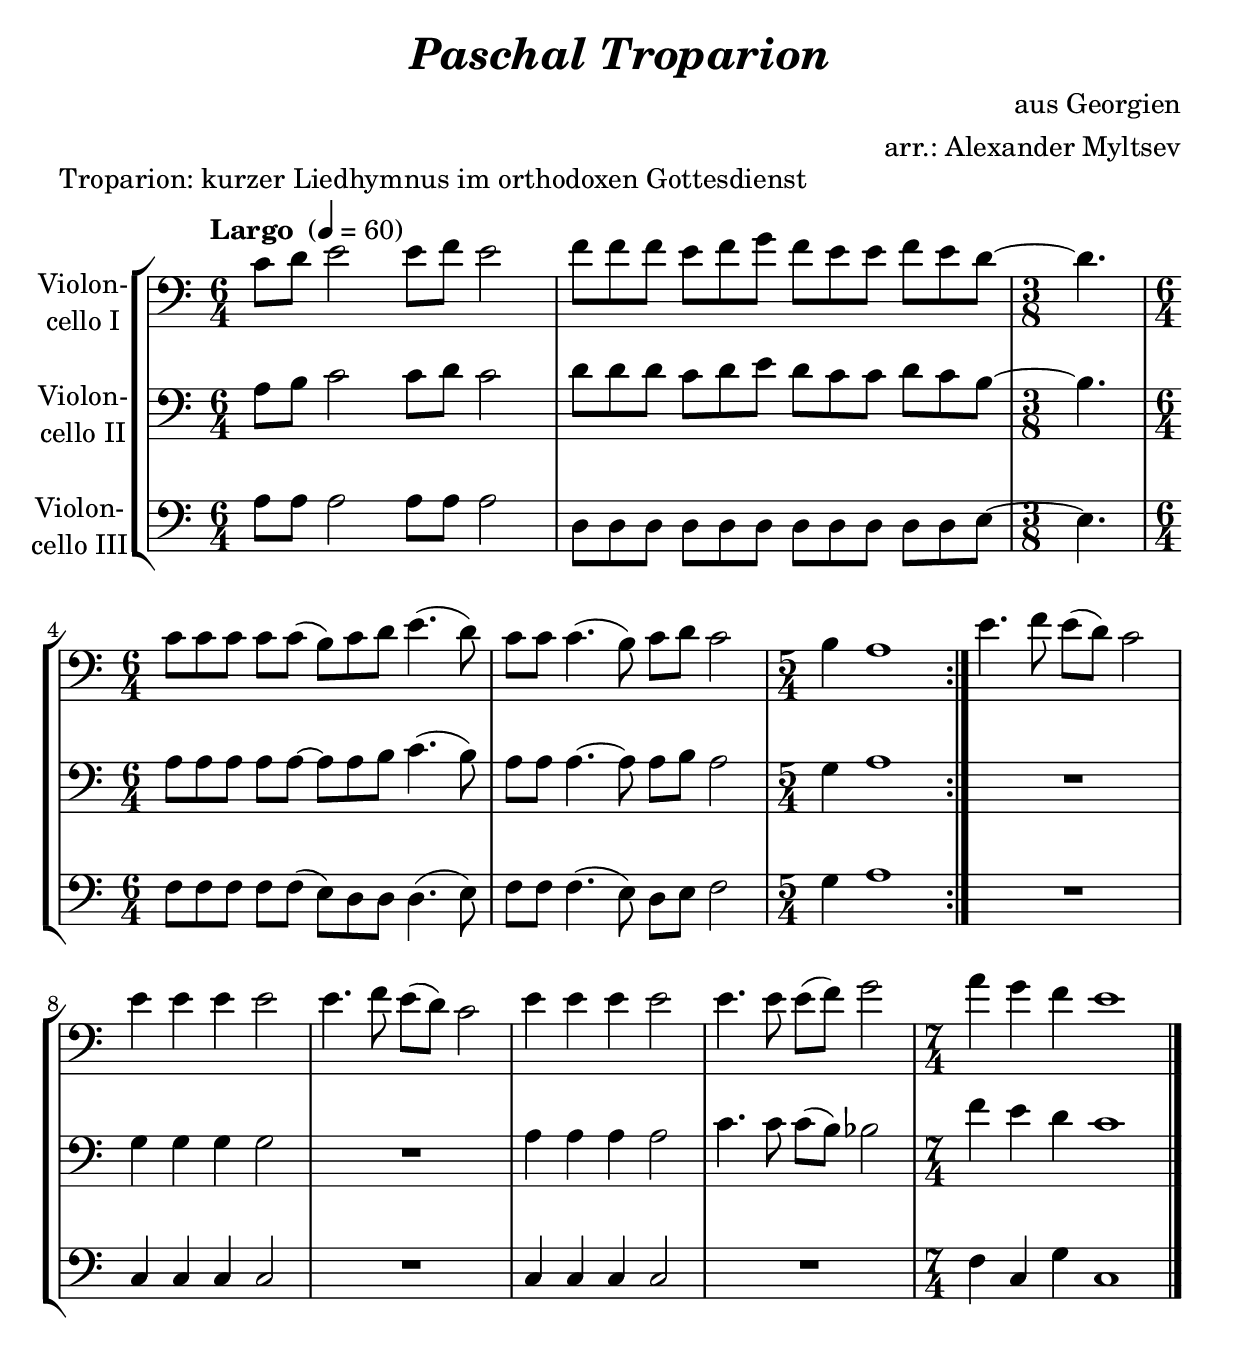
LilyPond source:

\version "2.18.2"
\include "deutsch.ly"
  
#(set-global-staff-size 24)

\header {
  title     = \markup \bold \italic "Paschal Troparion"
  composer  = "aus Georgien"
  arranger  = "arr.: Alexander Myltsev"
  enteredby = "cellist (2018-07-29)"
  piece     = "Troparion: kurzer Liedhymnus im orthodoxen Gottesdienst"
}

voiceconsts = {
  \key c \major
  \time 6/4
  \clef "bass"
%  \numericTimeSignature
  \compressFullBarRests
  % Set default beaming for all staves
% \set Timing.beamExceptions = #'()
% \set Timing.baseMoment     = #(ly:make-moment 1 4)
% \set Timing.beatStructure  = #'(1 1 1)
  \tempo "Largo " 4=60
}

micl = "clarinet"
mifl = "flute"
miob = "oboe"
mifh = "french horn"
misx = "tenor sax"
mist = "string ensemble 1"
miba = "cello"

va = \relative c' {
  \voiceconsts

  \repeat volta 2 {
    c8 d e2 e8 f e2
    f8 f f e[ f g] f e e f[ e d]~ \time 3/8
    d4. \time 6/4
    c8 c c c[ c]( h)[ c d] e4.( d8)

    c c c4.( h8) c d c2 \time 5/4
    h4 a1
  }
  e'4. f8 e( d) c2

  e4 e e e2
  e4. f8 e( d) c2
  e4 e e e2

  e4. e8 e( f) g2 \time 7/4
  a4 g f e1 \bar "|."
}

vb = \relative c' {
  \voiceconsts

  \repeat volta 2 {
    a8 h c2 c8 d c2
    d8 d d c[ d e] d c c d[ c h]~ \time 3/8
    h4. \time 6/4
    a8 a a a[ a]~ a[ a h] c4.( h8)
    
    a a a4.~ a8 a h a2 \time 5/4
    g4 a1
  }
  R4*5

  g4 g g g2
  R4*5
  a4 a a a2

  c4. c8 c( h) b2 \time 7/4
  f'4 e d c1 \bar "|."
}

vc = \relative c' {
  \voiceconsts

  \repeat volta 2 {
    a8 a a2 a8 a a2
    d,8 d d d[ d d] d d d d[ d e]~ \time 3/8
    e4. \time 6/4
    f8 f f f[ f]( e)[ d d] d4.( e8)
    
    f f f4.( e8) d e f2 \time 5/4
    g4 a1
  }
  R4*5

  c,4 c c c2
  R4*5
  c4 c c c2

  R4*5 \time 7/4
  f4 c g' c,1 \bar "|."
}


music = \new StaffGroup <<
      \new Staff {
	\set Staff.midiInstrument = \miba
	\set Staff.instrumentName = \markup \center-column { "Violon-" "cello I" }
	\transpose c c { \va }
      }

      \new Staff {
	\set Staff.midiInstrument = \miba
	\set Staff.instrumentName = \markup \center-column { "Violon-" "cello II" }
	\transpose c c { \vb }
      }

      \new Staff {
	\set Staff.midiInstrument = \miba
	\set Staff.instrumentName = \markup \center-column { "Violon-" "cello III" }
	\transpose c c { \vc }
      }
>>

\book {
  \score {
    \music
    \layout {}
  }

  \score {
    \unfoldRepeats \music

    \midi {
      \context {
        \Score
      }
    }
  }
}
